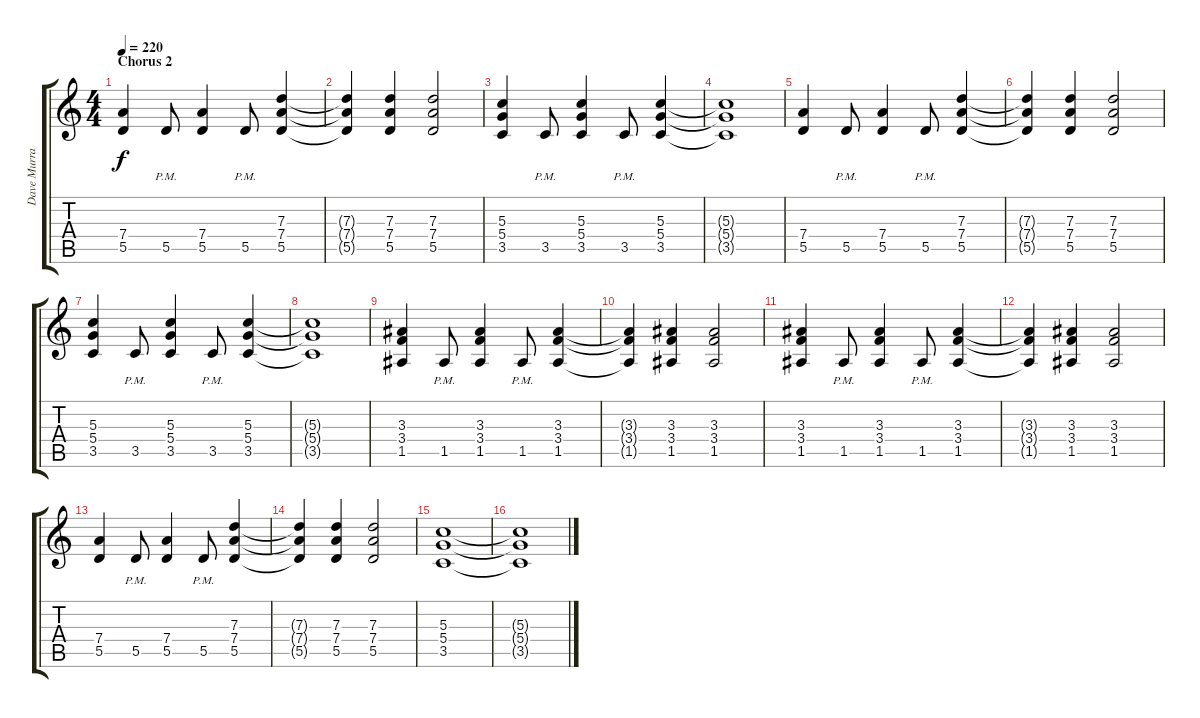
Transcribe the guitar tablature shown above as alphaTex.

\track ("Dave Murray" "Dave Murra") {instrument overdrivenguitar}
\staff {score tabs}
\tuning (E4 B3 G3 D3 A2 E2) {hide}
\ts (4 4)
\section ("" "Chorus 2")
\tempo 220
\clef g2
\ks c
(7.4 5.5).4{dy f} 5.5{pm}.8 (7.4 5.5).4 5.5{pm}.8 (7.3 7.4 5.5).4 |
(7.3{t} 7.4{t} 5.5{t}).4 (7.3 7.4 5.5).4 (7.3 7.4 5.5).2 |
(5.3 5.4 3.5).4 3.5{pm}.8 (5.3 5.4 3.5).4 3.5{pm}.8 (5.3 5.4 3.5).4 |
(5.3{t} 5.4{t} 3.5{t}).1 |
(7.4 5.5).4 5.5{pm}.8 (7.4 5.5).4 5.5{pm}.8 (7.3 7.4 5.5).4 |
(7.3{t} 7.4{t} 5.5{t}).4 (7.3 7.4 5.5).4 (7.3 7.4 5.5).2 |
(5.3 5.4 3.5).4 3.5{pm}.8 (5.3 5.4 3.5).4 3.5{pm}.8 (5.3 5.4 3.5).4 |
(5.3{t} 5.4{t} 3.5{t}).1 |
(3.3 3.4 1.5).4 1.5{pm}.8 (3.3 3.4 1.5).4 1.5{pm}.8 (3.3 3.4 1.5).4 |
(3.3{t} 3.4{t} 1.5{t}).4 (3.3 3.4 1.5).4 (3.3 3.4 1.5).2 |
(3.3 3.4 1.5).4 1.5{pm}.8 (3.3 3.4 1.5).4 1.5{pm}.8 (3.3 3.4 1.5).4 |
(3.3{t} 3.4{t} 1.5{t}).4 (3.3 3.4 1.5).4 (3.3 3.4 1.5).2 |
(7.4 5.5).4 5.5{pm}.8 (7.4 5.5).4 5.5{pm}.8 (7.3 7.4 5.5).4 |
(7.3{t} 7.4{t} 5.5{t}).4 (7.3 7.4 5.5).4 (7.3 7.4 5.5).2 |
(5.3 5.4 3.5).1 |
(5.3{t} 5.4{t} 3.5{t}).1
